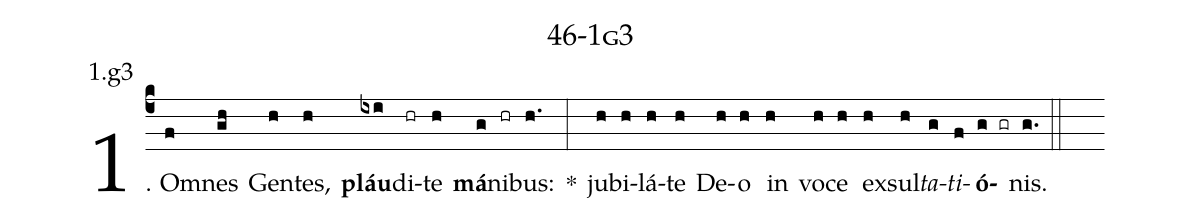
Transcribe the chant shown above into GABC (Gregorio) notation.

name: 46-1g3;
annotation: 1.g3;
%%
(c4)1. Om(f)nes(gh) Gen(h)tes,(h) <b>pláu</b>(ixi)di(hr)te(h) <b>má</b>(g)ni(hr)bus:(h.) *(:) ju(h)bi(h)lá(h)te(h) De(h)o(h) in(h) vo(h)ce(h) ex(h)sul(h)<i>ta</i>(g)<i>ti</i>(f)<b>ó</b>(g gr)nis.(g.) (::)
